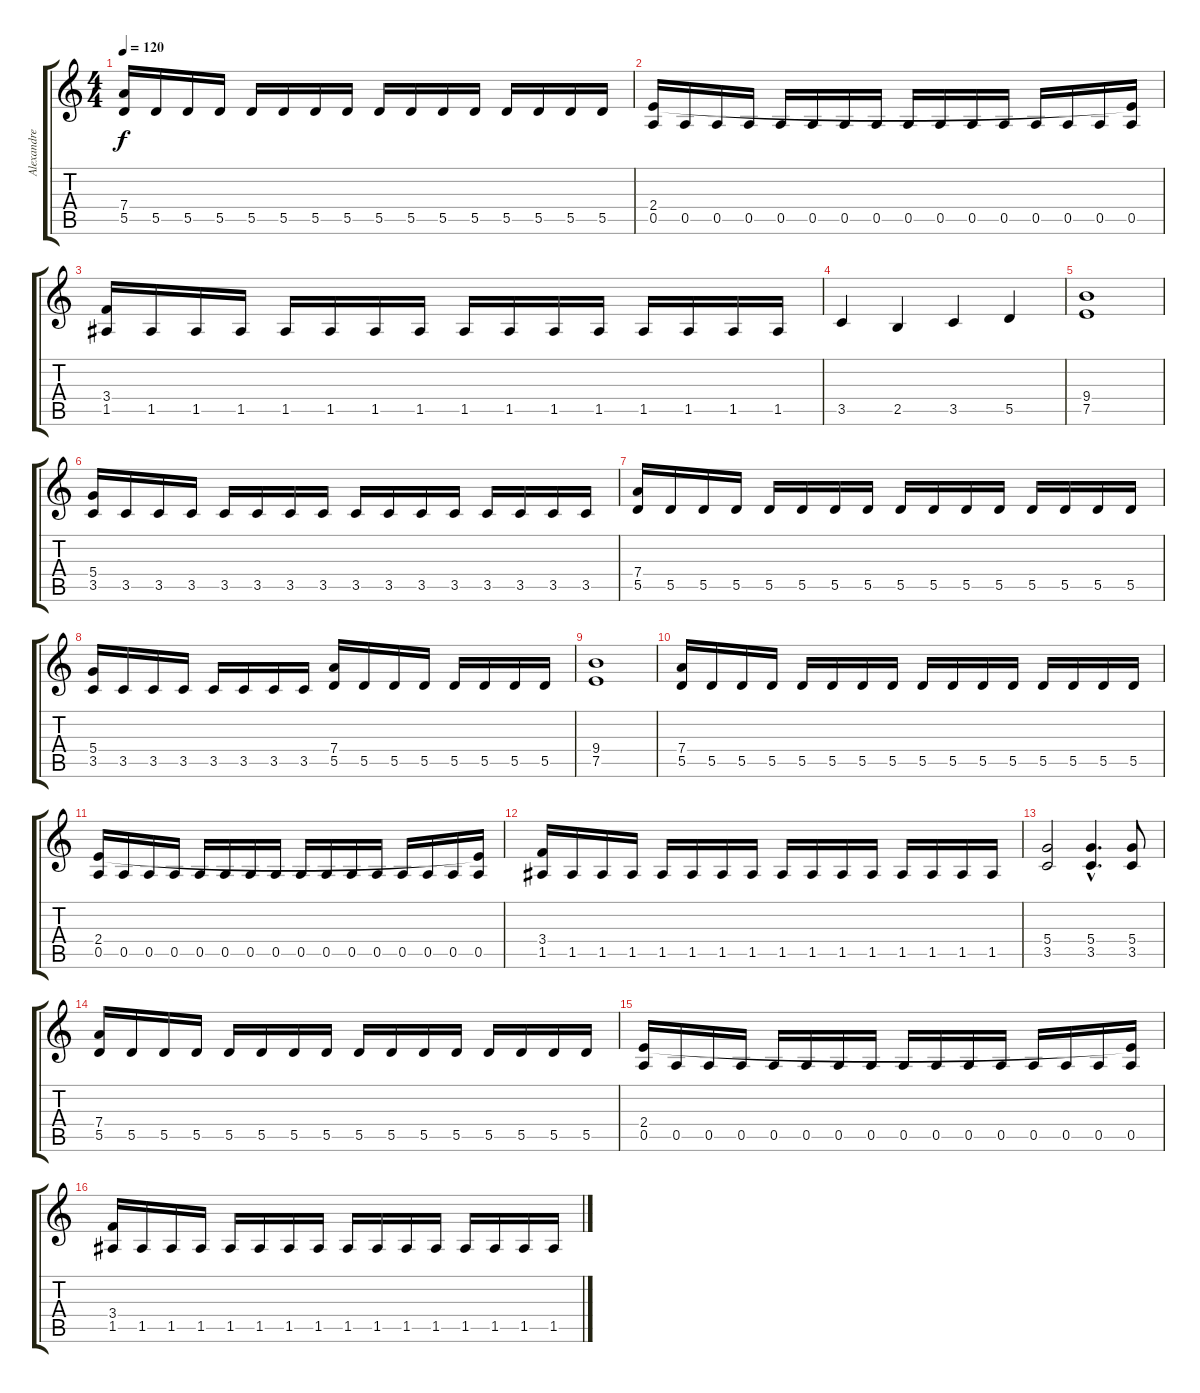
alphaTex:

\track ("Alexandre B." "Alexandre ") {instrument distortionguitar}
\staff {score tabs}
\tuning (E4 B3 G3 D3 A2 E2) {hide}
\ts (4 4)
\tempo 120
\clef g2
\ks c
(7.4 5.5).16{dy f} 5.5.16 5.5.16 5.5.16 5.5.16 5.5.16 5.5.16 5.5.16 5.5.16 5.5.16 5.5.16 5.5.16 5.5.16 5.5.16 5.5.16 5.5.16 |
(2.4 0.5).16 0.5.16 0.5.16 0.5.16 0.5.16 0.5.16 0.5.16 0.5.16 0.5.16 0.5.16 0.5.16 0.5.16 0.5.16 0.5.16 0.5.16 (2.4{t} 0.5).16 |
(3.4 1.5).16 1.5.16 1.5.16 1.5.16 1.5.16 1.5.16 1.5.16 1.5.16 1.5.16 1.5.16 1.5.16 1.5.16 1.5.16 1.5.16 1.5.16 1.5.16 |
3.5.4 2.5.4 3.5.4 5.5.4 |
(9.4 7.5).1 |
(5.4 3.5).16 3.5.16 3.5.16 3.5.16 3.5.16 3.5.16 3.5.16 3.5.16 3.5.16 3.5.16 3.5.16 3.5.16 3.5.16 3.5.16 3.5.16 3.5.16 |
(7.4 5.5).16 5.5.16 5.5.16 5.5.16 5.5.16 5.5.16 5.5.16 5.5.16 5.5.16 5.5.16 5.5.16 5.5.16 5.5.16 5.5.16 5.5.16 5.5.16 |
(5.4 3.5).16 3.5.16 3.5.16 3.5.16 3.5.16 3.5.16 3.5.16 3.5.16 (7.4 5.5).16 5.5.16 5.5.16 5.5.16 5.5.16 5.5.16 5.5.16 5.5.16 |
(9.4 7.5).1 |
(7.4 5.5).16 5.5.16 5.5.16 5.5.16 5.5.16 5.5.16 5.5.16 5.5.16 5.5.16 5.5.16 5.5.16 5.5.16 5.5.16 5.5.16 5.5.16 5.5.16 |
(2.4 0.5).16 0.5.16 0.5.16 0.5.16 0.5.16 0.5.16 0.5.16 0.5.16 0.5.16 0.5.16 0.5.16 0.5.16 0.5.16 0.5.16 0.5.16 (2.4{t} 0.5).16 |
(3.4 1.5).16 1.5.16 1.5.16 1.5.16 1.5.16 1.5.16 1.5.16 1.5.16 1.5.16 1.5.16 1.5.16 1.5.16 1.5.16 1.5.16 1.5.16 1.5.16 |
(5.4 3.5).2 (5.4{hac} 3.5{hac}).4{d} (5.4 3.5).8 |
(7.4 5.5).16 5.5.16 5.5.16 5.5.16 5.5.16 5.5.16 5.5.16 5.5.16 5.5.16 5.5.16 5.5.16 5.5.16 5.5.16 5.5.16 5.5.16 5.5.16 |
(2.4 0.5).16 0.5.16 0.5.16 0.5.16 0.5.16 0.5.16 0.5.16 0.5.16 0.5.16 0.5.16 0.5.16 0.5.16 0.5.16 0.5.16 0.5.16 (2.4{t} 0.5).16 |
(3.4 1.5).16 1.5.16 1.5.16 1.5.16 1.5.16 1.5.16 1.5.16 1.5.16 1.5.16 1.5.16 1.5.16 1.5.16 1.5.16 1.5.16 1.5.16 1.5.16
